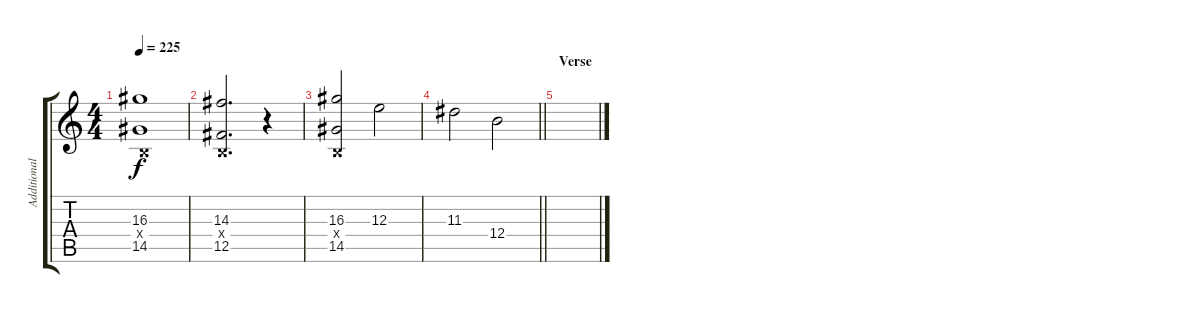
\track ("Additional 2" "Additional") {instrument distortionguitar}
\staff {score tabs}
\tuning (Db4 Ab3 E3 B2 Gb2 Db2) {hide}
\ts (4 4)
\tempo 225
\clef g2
\ks c
(16.3 0.4{x} 14.5).1{dy f} |
(14.3 0.4{x} 12.5).2{d} r.4 |
(16.3 0.4{x} 14.5).2 12.3.2 |
\barLineRight lightlight
11.3.2 12.4.2 |
\section ("" "Verse")
